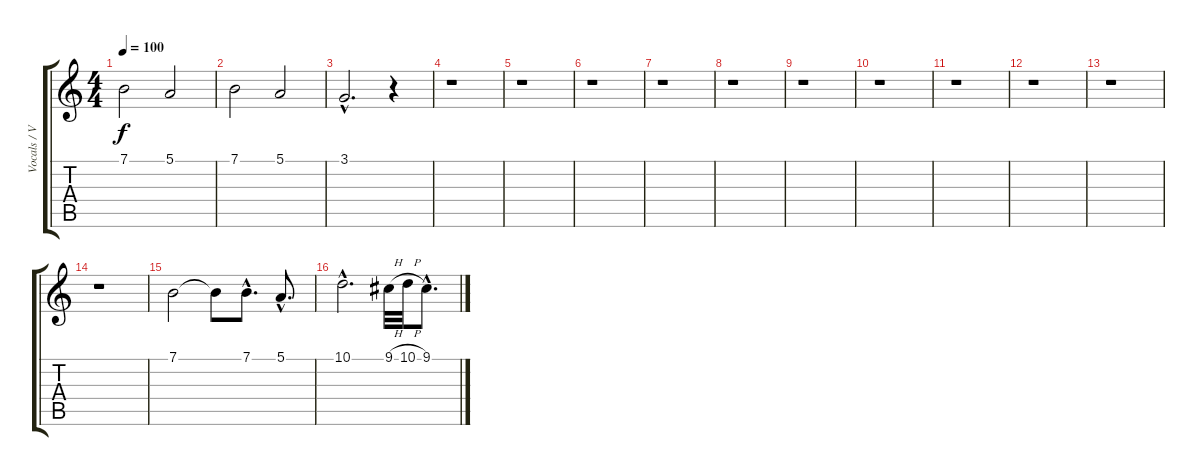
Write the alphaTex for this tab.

\track ("Vocals / Violin" "Vocals / V") {instrument cello}
\staff {score tabs}
\tuning (E4 B3 G3 D3 A2 E2) {hide}
\ts (4 4)
\tempo 100
\clef g2
\ks c
7.1.2{dy f} 5.1.2 |
7.1.2 5.1.2 |
3.1{hac}.2{d} r.4 |
r.1 |
r.1 |
r.1 |
r.1 |
r.1 |
r.1 |
r.1 |
r.1 |
r.1 |
r.1 |
r.1 |
7.1.2{instrument viola} 7.1{t}.8 7.1{hac}.8{d} 5.1{hac}.8{d} |
10.1{hac}.2{d} 9.1{h}.32 10.1{h}.32 9.1{hac}.8{d}
